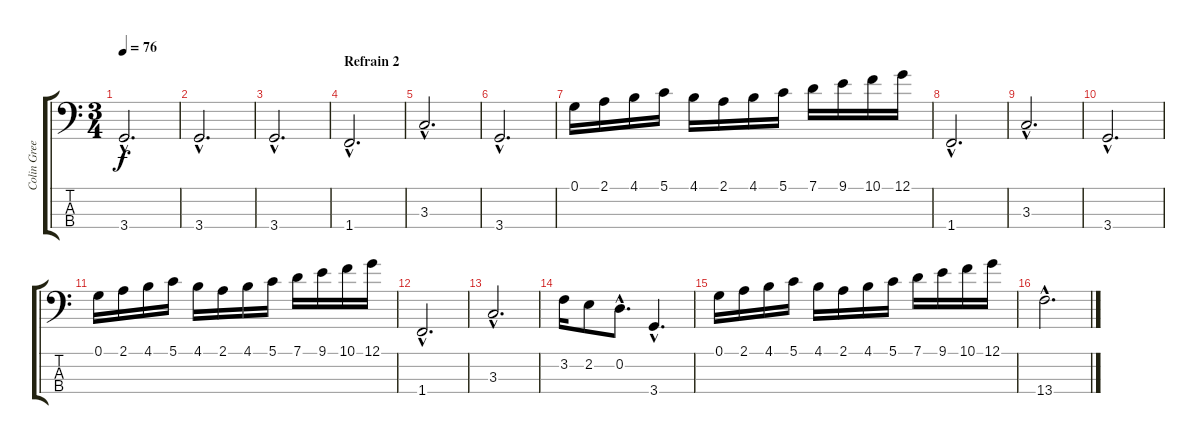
\track ("Colin Greenwood" "Colin Gree") {instrument electricbassfinger}
\staff {score tabs}
\tuning (G2 D2 A1 E1) {hide}
\ts (3 4)
\tempo 76
\clef f4
\ks c
3.4{hac}.2{d dy f} |
3.4{hac}.2{d} |
3.4{hac}.2{d} |
\section ("" "Refrain 2")
1.4{hac}.2{d} |
3.3{hac}.2{d} |
3.4{hac}.2{d} |
0.1.16 2.1.16 4.1.16 5.1.16 4.1.16 2.1.16 4.1.16 5.1.16 7.1.16 9.1.16 10.1.16 12.1.16 |
1.4{hac}.2{d} |
3.3{hac}.2{d} |
3.4{hac}.2{d} |
0.1.16 2.1.16 4.1.16 5.1.16 4.1.16 2.1.16 4.1.16 5.1.16 7.1.16 9.1.16 10.1.16 12.1.16 |
1.4{hac}.2{d} |
3.3{hac}.2{d} |
3.2.16 2.2.8 0.2{hac}.8{d} 3.4{hac}.4{d} |
0.1.16 2.1.16 4.1.16 5.1.16 4.1.16 2.1.16 4.1.16 5.1.16 7.1.16 9.1.16 10.1.16 12.1.16 |
13.4{hac}.2{d}
